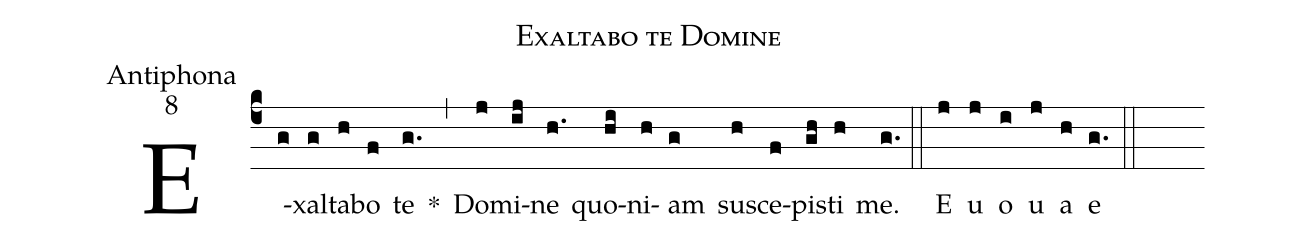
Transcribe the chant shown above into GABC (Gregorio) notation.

name:Exaltabo te Domine;
office-part:Antiphona;
mode:8;
%%
(c4) E(g)xal(g)ta(h)bo(f) te(g.) *(,) Do(j)mi(ij)ne(h.) quo(hi)ni(h)am(g) sus(h)ce(f)pis(gh)ti(h) me.(g.) (::) <eu>E(j) u(j) o(i) u(j) a(h) e</eu>(g.) (::)
